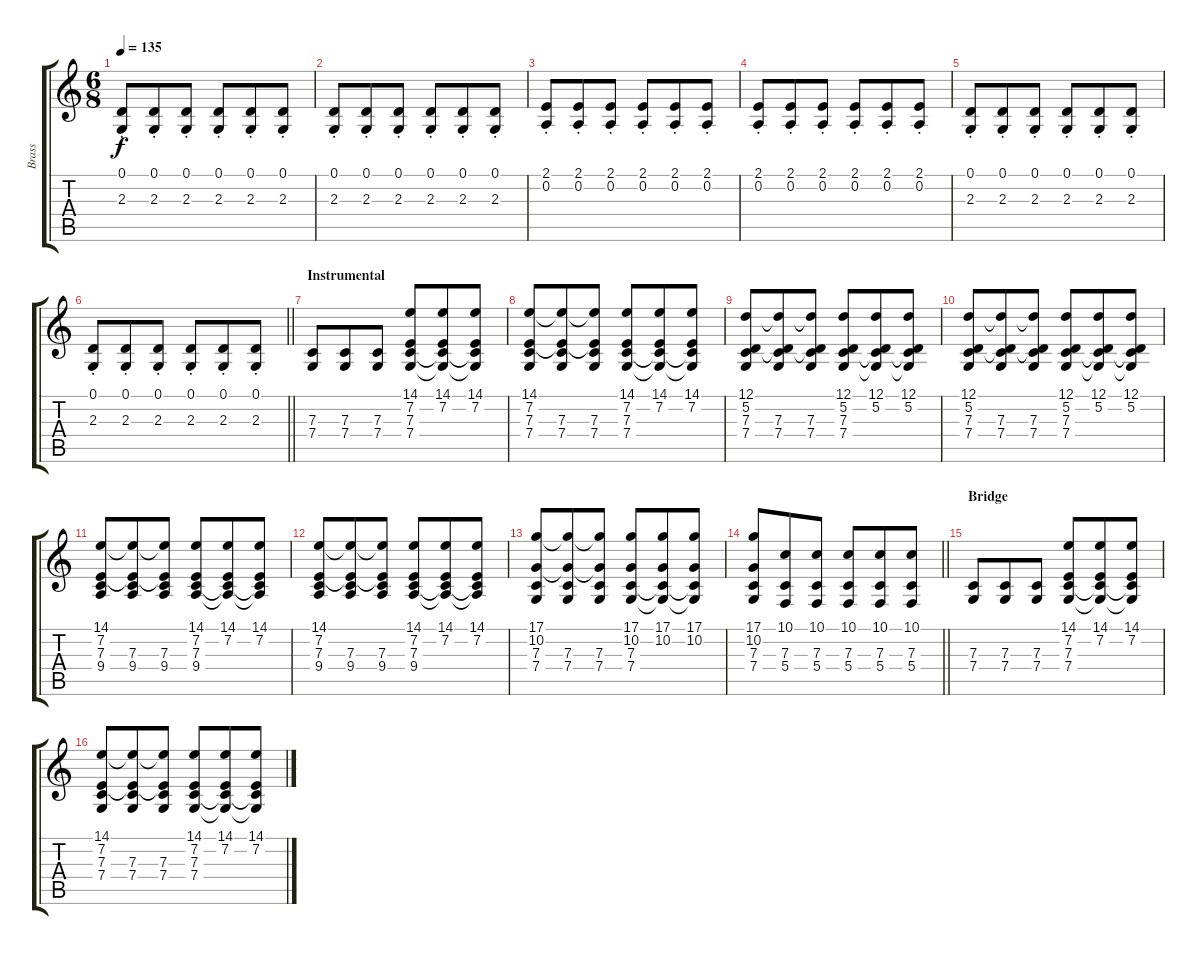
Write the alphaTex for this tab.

\track ("Brass" "Brass") {instrument brasssection}
\staff {score tabs}
\tuning (D4 A3 F3 C3 G2 C2) {hide}
\ts (6 8)
\tempo 135
\clef g2
\ks c
(0.1{st} 2.3).8{dy f} (0.1{st} 2.3).8 (0.1{st} 2.3).8 (0.1{st} 2.3).8 (0.1{st} 2.3).8 (0.1{st} 2.3).8 |
(0.1{st} 2.3).8 (0.1{st} 2.3).8 (0.1{st} 2.3).8 (0.1{st} 2.3).8 (0.1{st} 2.3).8 (0.1{st} 2.3).8 |
(2.1{st} 0.2).8 (2.1{st} 0.2).8 (2.1{st} 0.2).8 (2.1{st} 0.2).8 (2.1{st} 0.2).8 (2.1{st} 0.2).8 |
(2.1{st} 0.2).8 (2.1{st} 0.2).8 (2.1{st} 0.2).8 (2.1{st} 0.2).8 (2.1{st} 0.2).8 (2.1{st} 0.2).8 |
(0.1{st} 2.3).8 (0.1{st} 2.3).8 (0.1{st} 2.3).8 (0.1{st} 2.3).8 (0.1{st} 2.3).8 (0.1{st} 2.3).8 |
\barLineRight lightlight
(0.1{st} 2.3).8 (0.1{st} 2.3).8 (0.1{st} 2.3).8 (0.1{st} 2.3).8 (0.1{st} 2.3).8 (0.1{st} 2.3).8 |
\section ("" "Instrumental")
(7.3 7.4).8{volume 16} (7.3 7.4).8 (7.3 7.4).8 (14.1 7.2 7.3 7.4).8 (14.1 7.2 7.3{t} 7.4{t}).8 (14.1 7.2 7.3{t} 7.4{t}).8 |
(14.1 7.2 7.3 7.4).8 (14.1{t} 7.2{t} 7.3 7.4).8 (14.1{t} 7.2{t} 7.3 7.4).8 (14.1 7.2 7.3 7.4).8 (14.1 7.2 7.3{t} 7.4{t}).8 (14.1 7.2 7.3{t} 7.4{t}).8 |
(12.1 5.2 7.3 7.4).8 (12.1{t} 5.2{t} 7.3 7.4).8 (12.1{t} 5.2{t} 7.3 7.4).8 (12.1 5.2 7.3 7.4).8 (12.1 5.2 7.3{t} 7.4{t}).8 (12.1 5.2 7.3{t} 7.4{t}).8 |
(12.1 5.2 7.3 7.4).8 (12.1{t} 5.2{t} 7.3 7.4).8 (12.1{t} 5.2{t} 7.3 7.4).8 (12.1 5.2 7.3 7.4).8 (12.1 5.2 7.3{t} 7.4{t}).8 (12.1 5.2 7.3{t} 7.4{t}).8 |
(14.1 7.2 7.3 9.4).8 (14.1{t} 7.2{t} 7.3 9.4).8 (14.1{t} 7.2{t} 7.3 9.4).8 (14.1 7.2 7.3 9.4).8 (14.1 7.2 7.3{t} 9.4{t}).8 (14.1 7.2 7.3{t} 9.4{t}).8 |
(14.1 7.2 7.3 9.4).8 (14.1{t} 7.2{t} 7.3 9.4).8 (14.1{t} 7.2{t} 7.3 9.4).8 (14.1 7.2 7.3 9.4).8 (14.1 7.2 7.3{t} 9.4{t}).8 (14.1 7.2 7.3{t} 9.4{t}).8 |
(17.1 10.2 7.3 7.4).8 (17.1{t} 10.2{t} 7.3 7.4).8 (17.1{t} 10.2{t} 7.3 7.4).8 (17.1 10.2 7.3 7.4).8 (17.1 10.2 7.3{t} 7.4{t}).8 (17.1 10.2 7.3{t} 7.4{t}).8 |
\barLineRight lightlight
(17.1 10.2 7.3 7.4).8 (10.1 7.3 5.4).8 (10.1 7.3 5.4).8 (10.1 7.3 5.4).8 (10.1 7.3 5.4).8 (10.1 7.3 5.4).8 |
\section ("" "Bridge")
(7.3 7.4).8{volume 14} (7.3 7.4).8 (7.3 7.4).8 (14.1 7.2 7.3 7.4).8 (14.1 7.2 7.3{t} 7.4{t}).8 (14.1 7.2 7.3{t} 7.4{t}).8 |
(14.1 7.2 7.3 7.4).8 (14.1{t} 7.2{t} 7.3 7.4).8 (14.1{t} 7.2{t} 7.3 7.4).8 (14.1 7.2 7.3 7.4).8 (14.1 7.2 7.3{t} 7.4{t}).8 (14.1 7.2 7.3{t} 7.4{t}).8
